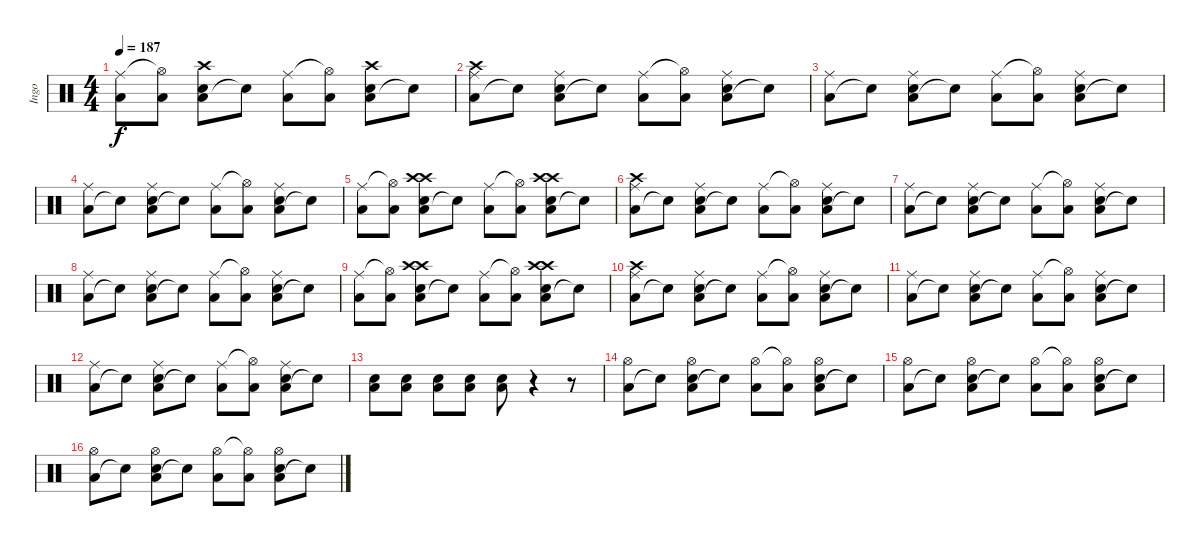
\track ("Ingo" "Ingo") {instrument percussion}
\staff {score}
\articulation defaults
\ts (4 4)
\tempo 187
\clef neutral
\ks c
("Low Floor Tom (hit)" "Ride (middle)").8{dy f} ("Low Floor Tom (hit)" "Hi-Hat (open)"{t}).8 ("Low Tom (hit)" "Snare (hit) 2" "Crash high (hit)").8 "Snare (hit)"{t}.8 ("Low Floor Tom (hit)" "Ride (middle)").8 ("Low Floor Tom (hit)" "Hi-Hat (open)"{t}).8 ("Low Tom (hit)" "Snare (hit) 2" "Crash high (hit)").8 "Snare (hit)"{t}.8 |
("Low Floor Tom (hit)" "Ride (middle)" "Crash high (hit)").8 "Snare (hit)"{t}.8 ("Low Tom (hit)" "Snare (hit) 2" "Ride (middle)").8 "Snare (hit)"{t}.8 ("Low Floor Tom (hit)" "Ride (middle)").8 ("Low Floor Tom (hit)" "Hi-Hat (open)"{t}).8 ("Low Tom (hit)" "Snare (hit) 2" "Ride (middle)").8 "Snare (hit)"{t}.8 |
("Low Floor Tom (hit)" "Ride (middle)").8 "Snare (hit)"{t}.8 ("Low Tom (hit)" "Snare (hit) 2" "Ride (middle)").8 "Snare (hit)"{t}.8 ("Low Floor Tom (hit)" "Ride (middle)").8 ("Low Floor Tom (hit)" "Hi-Hat (open)"{t}).8 ("Low Tom (hit)" "Snare (hit) 2" "Ride (middle)").8 "Snare (hit)"{t}.8 |
("Low Floor Tom (hit)" "Ride (middle)").8 "Snare (hit)"{t}.8 ("Low Tom (hit)" "Snare (hit) 2" "Ride (middle)").8 "Snare (hit)"{t}.8 ("Low Floor Tom (hit)" "Ride (middle)").8 ("Low Floor Tom (hit)" "Hi-Hat (open)"{t}).8 ("Low Tom (hit)" "Snare (hit) 2" "Ride (middle)").8 "Snare (hit)"{t}.8 |
("Low Floor Tom (hit)" "Ride (middle)").8 ("Low Floor Tom (hit)" "Hi-Hat (open)"{t}).8 ("Low Tom (hit)" "Snare (hit) 2" "Crash high (hit)" "Crash high (hit)").8 "Snare (hit)"{t}.8 ("Low Floor Tom (hit)" "Ride (middle)").8 ("Low Floor Tom (hit)" "Hi-Hat (open)"{t}).8 ("Low Tom (hit)" "Snare (hit) 2" "Crash high (hit)" "Crash high (hit)").8 "Snare (hit)"{t}.8 |
("Low Floor Tom (hit)" "Ride (middle)" "Crash high (hit)").8 "Snare (hit)"{t}.8 ("Low Tom (hit)" "Snare (hit) 2" "Ride (middle)").8 "Snare (hit)"{t}.8 ("Low Floor Tom (hit)" "Ride (middle)").8 ("Low Floor Tom (hit)" "Hi-Hat (open)"{t}).8 ("Low Tom (hit)" "Snare (hit) 2" "Ride (middle)").8 "Snare (hit)"{t}.8 |
("Low Floor Tom (hit)" "Ride (middle)").8 "Snare (hit)"{t}.8 ("Low Tom (hit)" "Snare (hit) 2" "Ride (middle)").8 "Snare (hit)"{t}.8 ("Low Floor Tom (hit)" "Ride (middle)").8 ("Low Floor Tom (hit)" "Hi-Hat (open)"{t}).8 ("Low Tom (hit)" "Snare (hit) 2" "Ride (middle)").8 "Snare (hit)"{t}.8 |
("Low Floor Tom (hit)" "Ride (middle)").8 "Snare (hit)"{t}.8 ("Low Tom (hit)" "Snare (hit) 2" "Ride (middle)").8 "Snare (hit)"{t}.8 ("Low Floor Tom (hit)" "Ride (middle)").8 ("Low Floor Tom (hit)" "Hi-Hat (open)"{t}).8 ("Low Tom (hit)" "Snare (hit) 2" "Ride (middle)").8 "Snare (hit)"{t}.8 |
("Low Floor Tom (hit)" "Ride (middle)").8 ("Low Floor Tom (hit)" "Hi-Hat (open)"{t}).8 ("Low Tom (hit)" "Snare (hit) 2" "Crash high (hit)" "Crash high (hit)").8 "Snare (hit)"{t}.8 ("Low Floor Tom (hit)" "Ride (middle)").8 ("Low Floor Tom (hit)" "Hi-Hat (open)"{t}).8 ("Low Tom (hit)" "Snare (hit) 2" "Crash high (hit)" "Crash high (hit)").8 "Snare (hit)"{t}.8 |
("Low Floor Tom (hit)" "Ride (middle)" "Crash high (hit)").8 "Snare (hit)"{t}.8 ("Low Tom (hit)" "Snare (hit) 2" "Ride (middle)").8 "Snare (hit)"{t}.8 ("Low Floor Tom (hit)" "Ride (middle)").8 ("Low Floor Tom (hit)" "Hi-Hat (open)"{t}).8 ("Low Tom (hit)" "Snare (hit) 2" "Ride (middle)").8 "Snare (hit)"{t}.8 |
("Low Floor Tom (hit)" "Ride (middle)").8 "Snare (hit)"{t}.8 ("Low Tom (hit)" "Snare (hit) 2" "Ride (middle)").8 "Snare (hit)"{t}.8 ("Low Floor Tom (hit)" "Ride (middle)").8 ("Low Floor Tom (hit)" "Hi-Hat (open)"{t}).8 ("Low Tom (hit)" "Snare (hit) 2" "Ride (middle)").8 "Snare (hit)"{t}.8 |
("Low Floor Tom (hit)" "Ride (middle)").8 "Snare (hit)"{t}.8 ("Low Tom (hit)" "Snare (hit) 2" "Ride (middle)").8 "Snare (hit)"{t}.8 ("Low Floor Tom (hit)" "Ride (middle)").8 ("Low Floor Tom (hit)" "Hi-Hat (open)"{t}).8 ("Low Tom (hit)" "Snare (hit) 2" "Ride (middle)").8 "Snare (hit)"{t}.8 |
("Low Tom (hit)" "Snare (hit) 2").8 ("Low Tom (hit)" "Snare (hit) 2").8 ("Low Tom (hit)" "Snare (hit) 2").8 ("Low Tom (hit)" "Snare (hit) 2").8 ("Low Tom (hit)" "Snare (hit) 2").8 r.4 r.8 |
("Low Floor Tom (hit)" "Hi-Hat (open)").8 "Snare (hit)"{t}.8 ("Low Tom (hit)" "Snare (hit) 2" "Hi-Hat (open)").8 "Snare (hit)"{t}.8 ("Low Floor Tom (hit)" "Hi-Hat (open)").8 ("Low Floor Tom (hit)" "Hi-Hat (open)"{t}).8 ("Low Tom (hit)" "Snare (hit) 2" "Hi-Hat (open)").8 "Snare (hit)"{t}.8 |
("Low Floor Tom (hit)" "Hi-Hat (open)").8 "Snare (hit)"{t}.8 ("Low Tom (hit)" "Snare (hit) 2" "Hi-Hat (open)").8 "Snare (hit)"{t}.8 ("Low Floor Tom (hit)" "Hi-Hat (open)").8 ("Low Floor Tom (hit)" "Hi-Hat (open)"{t}).8 ("Low Tom (hit)" "Snare (hit) 2" "Hi-Hat (open)").8 "Snare (hit)"{t}.8 |
("Low Floor Tom (hit)" "Hi-Hat (open)").8 "Snare (hit)"{t}.8 ("Low Tom (hit)" "Snare (hit) 2" "Hi-Hat (open)").8 "Snare (hit)"{t}.8 ("Low Floor Tom (hit)" "Hi-Hat (open)").8 ("Low Floor Tom (hit)" "Hi-Hat (open)"{t}).8 ("Low Tom (hit)" "Snare (hit) 2" "Hi-Hat (open)").8 "Snare (hit)"{t}.8
